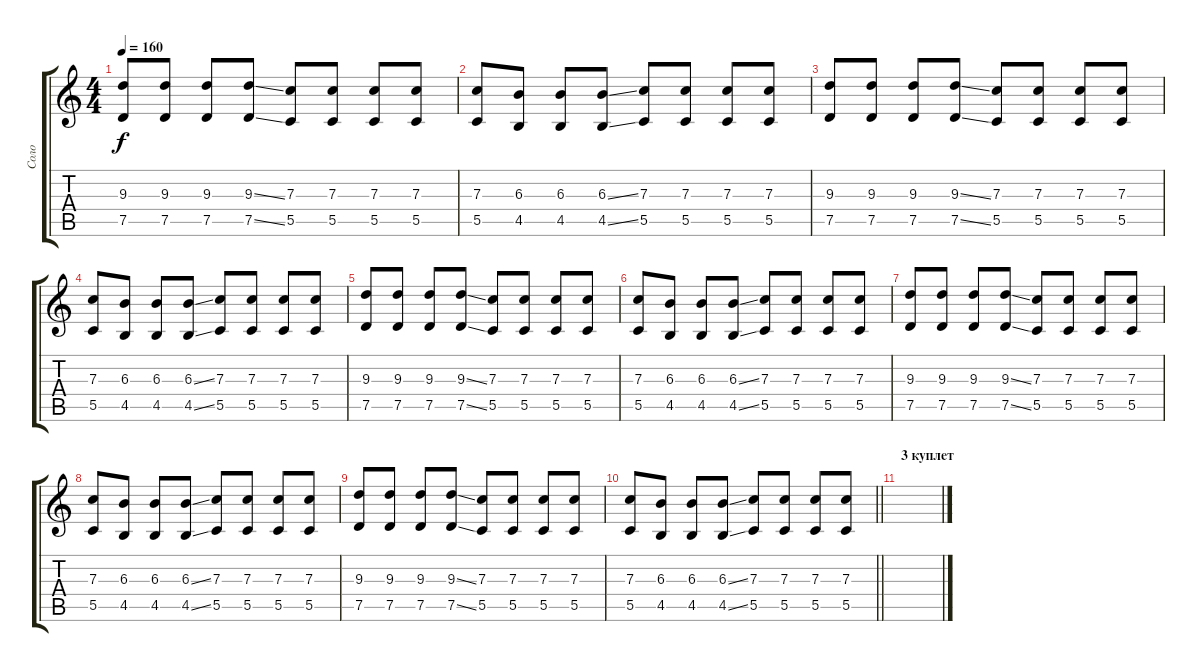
\track ("Соло" "Соло") {instrument distortionguitar}
\staff {score tabs}
\tuning (D4 A3 F3 C3 G2 C2) {hide}
\ts (4 4)
\tempo 160
\clef g2
\ks c
(9.3 7.5).8{dy f} (9.3 7.5).8 (9.3 7.5).8 (9.3{ss} 7.5{ss}).8 (7.3 5.5).8 (7.3 5.5).8 (7.3 5.5).8 (7.3 5.5).8 |
(7.3 5.5).8 (6.3 4.5).8 (6.3 4.5).8 (6.3{ss} 4.5{ss}).8 (7.3 5.5).8 (7.3 5.5).8 (7.3 5.5).8 (7.3 5.5).8 |
(9.3 7.5).8 (9.3 7.5).8 (9.3 7.5).8 (9.3{ss} 7.5{ss}).8 (7.3 5.5).8 (7.3 5.5).8 (7.3 5.5).8 (7.3 5.5).8 |
(7.3 5.5).8 (6.3 4.5).8 (6.3 4.5).8 (6.3{ss} 4.5{ss}).8 (7.3 5.5).8 (7.3 5.5).8 (7.3 5.5).8 (7.3 5.5).8 |
(9.3 7.5).8 (9.3 7.5).8 (9.3 7.5).8 (9.3{ss} 7.5{ss}).8 (7.3 5.5).8 (7.3 5.5).8 (7.3 5.5).8 (7.3 5.5).8 |
(7.3 5.5).8 (6.3 4.5).8 (6.3 4.5).8 (6.3{ss} 4.5{ss}).8 (7.3 5.5).8 (7.3 5.5).8 (7.3 5.5).8 (7.3 5.5).8 |
(9.3 7.5).8 (9.3 7.5).8 (9.3 7.5).8 (9.3{ss} 7.5{ss}).8 (7.3 5.5).8 (7.3 5.5).8 (7.3 5.5).8 (7.3 5.5).8 |
(7.3 5.5).8 (6.3 4.5).8 (6.3 4.5).8 (6.3{ss} 4.5{ss}).8 (7.3 5.5).8 (7.3 5.5).8 (7.3 5.5).8 (7.3 5.5).8 |
(9.3 7.5).8 (9.3 7.5).8 (9.3 7.5).8 (9.3{ss} 7.5{ss}).8 (7.3 5.5).8 (7.3 5.5).8 (7.3 5.5).8 (7.3 5.5).8 |
\barLineRight lightlight
(7.3 5.5).8 (6.3 4.5).8 (6.3 4.5).8 (6.3{ss} 4.5{ss}).8 (7.3 5.5).8 (7.3 5.5).8 (7.3 5.5).8 (7.3 5.5).8 |
\section ("" "3 куплет")
